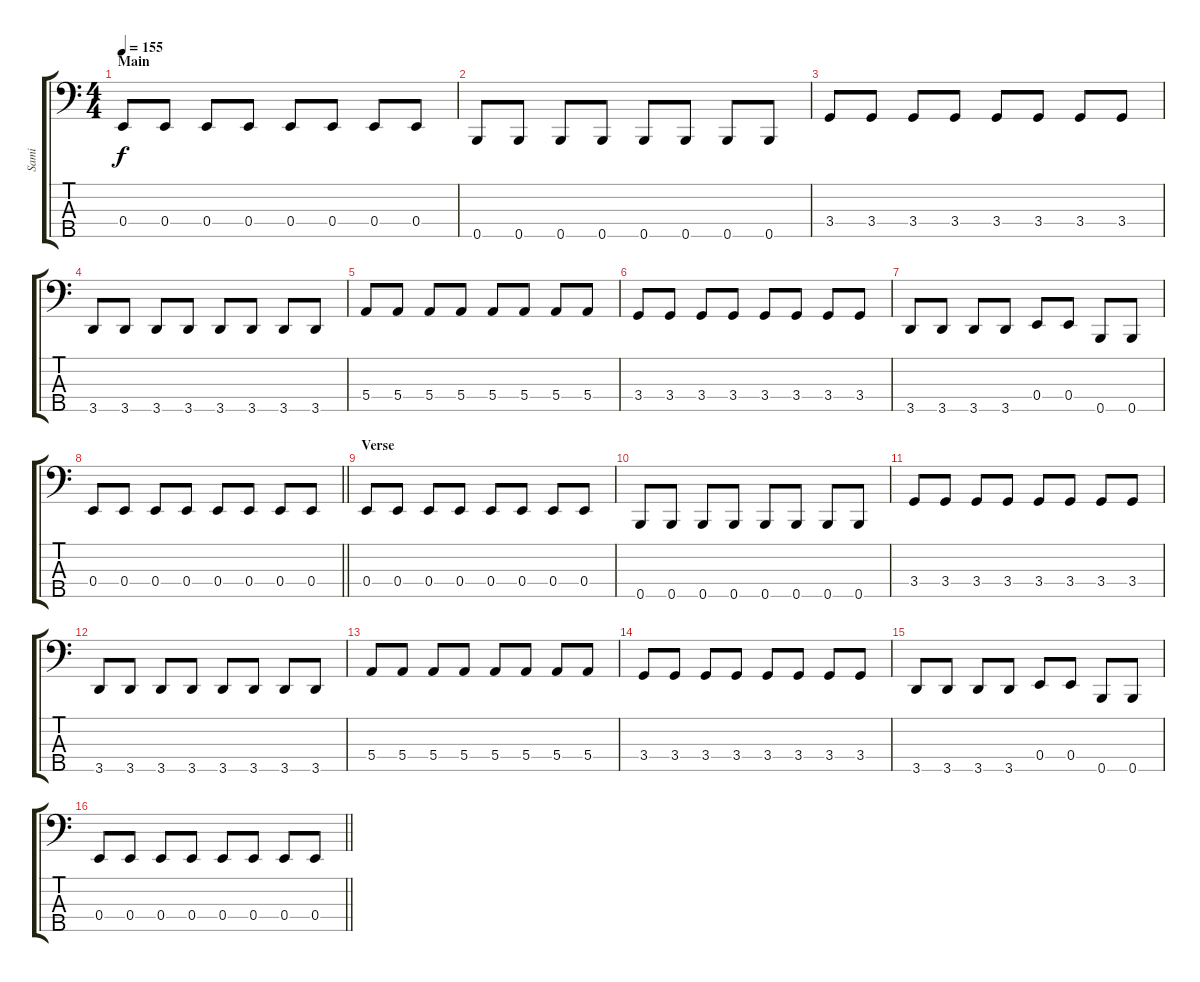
\track ("Sami" "Sami") {instrument electricbassfinger}
\staff {score tabs}
\tuning (G2 D2 A1 E1 B0) {hide}
\ts (4 4)
\section ("" "Main")
\tempo 155
\clef f4
\ks c
0.4.8{dy f} 0.4.8 0.4.8 0.4.8 0.4.8 0.4.8 0.4.8 0.4.8 |
0.5.8 0.5.8 0.5.8 0.5.8 0.5.8 0.5.8 0.5.8 0.5.8 |
3.4.8 3.4.8 3.4.8 3.4.8 3.4.8 3.4.8 3.4.8 3.4.8 |
3.5.8 3.5.8 3.5.8 3.5.8 3.5.8 3.5.8 3.5.8 3.5.8 |
5.4.8 5.4.8 5.4.8 5.4.8 5.4.8 5.4.8 5.4.8 5.4.8 |
3.4.8 3.4.8 3.4.8 3.4.8 3.4.8 3.4.8 3.4.8 3.4.8 |
3.5.8 3.5.8 3.5.8 3.5.8 0.4.8 0.4.8 0.5.8 0.5.8 |
\barLineRight lightlight
0.4.8 0.4.8 0.4.8 0.4.8 0.4.8 0.4.8 0.4.8 0.4.8 |
\section ("" "Verse")
0.4.8 0.4.8 0.4.8 0.4.8 0.4.8 0.4.8 0.4.8 0.4.8 |
0.5.8 0.5.8 0.5.8 0.5.8 0.5.8 0.5.8 0.5.8 0.5.8 |
3.4.8 3.4.8 3.4.8 3.4.8 3.4.8 3.4.8 3.4.8 3.4.8 |
3.5.8 3.5.8 3.5.8 3.5.8 3.5.8 3.5.8 3.5.8 3.5.8 |
5.4.8 5.4.8 5.4.8 5.4.8 5.4.8 5.4.8 5.4.8 5.4.8 |
3.4.8 3.4.8 3.4.8 3.4.8 3.4.8 3.4.8 3.4.8 3.4.8 |
3.5.8 3.5.8 3.5.8 3.5.8 0.4.8 0.4.8 0.5.8 0.5.8 |
\barLineRight lightlight
0.4.8 0.4.8 0.4.8 0.4.8 0.4.8 0.4.8 0.4.8 0.4.8
